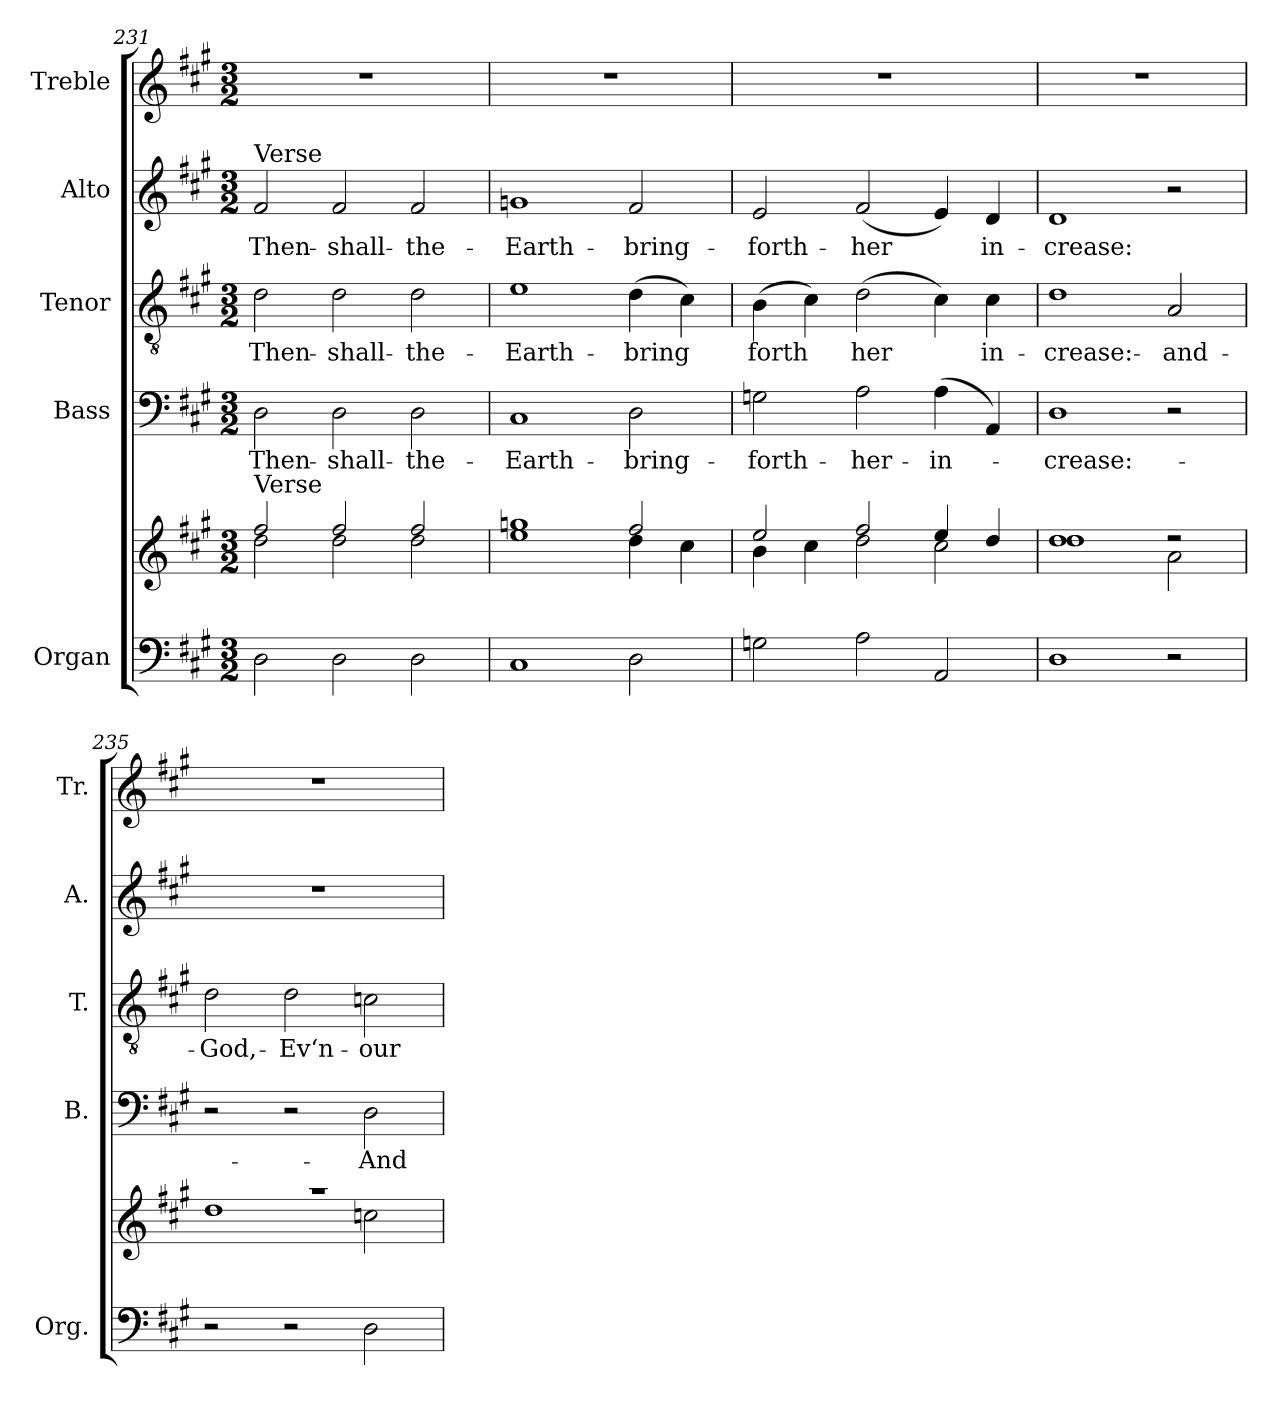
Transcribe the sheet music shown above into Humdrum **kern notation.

**kern	**kern	**kern	**text	**kern	**text	**kern	**text	**kern
*part5	*part5	*part4	*part4	*part3	*part3	*part2	*part2	*part1
*staff6	*staff5	*staff4	*staff4	*staff3	*staff3	*staff2	*staff2	*staff1
*I"Organ	*	*I"Bass	*	*I"Tenor	*	*I"Alto	*	*I"Treble
*I'Org.	*	*I'B.	*	*I'T.	*	*I'A.	*	*I'Tr.
!!LO:LB:g=z
*clefF4	*clefG2	*clefF4	*	*clefGv2	*	*clefG2	*	*clefG2
*	*	*	*	*ITrd7c12	*	*	*	*
*k[f#c#g#]	*k[f#c#g#]	*k[f#c#g#]	*	*k[f#c#g#]	*	*k[f#c#g#]	*	*k[f#c#g#]
*A:	*A:	*A:	*	*A:	*	*A:	*	*A:
*M3/2	*M3/2	*M3/2	*	*M3/2	*	*M3/2	*	*M3/2
=231	=231	=231	=231	=231	=231	=231	=231	=231
*	*^	*	*	*	*	*	*	*
!	!	!	!	!LO:LY:b:color=#000000	!	!	!	!	!
!	!	!	!	!	!	!LO:LY:b:color=#000000	!	!	!
!	!	!	!	!	!	!	!LO:TX:a:t=Verse	!	!
!	!LO:TX:a:t=Verse	!	!	!	!	!	!	!	!
!	!	!	!	!	!	!	!	!LO:LY:b:color=#000000	!LO:N:vis=1
2Di\	2ff#i/	2ddi\	2Di\	-Then-	2Di\	-Then-	2f#i/	-Then-	1.r
!	!	!	!	!LO:LY:b:color=#000000	!	!	!	!	!
!	!	!	!	!	!	!LO:LY:b:color=#000000	!	!	!
!	!	!	!	!	!	!	!	!LO:LY:b:color=#000000	!
2Di\	2ff#i/	2ddi\	2Di\	-shall-	2Di\	-shall-	2f#i/	-shall-	.
!	!	!	!	!LO:LY:b:color=#000000	!	!	!	!	!
!	!	!	!	!	!	!LO:LY:b:color=#000000	!	!	!
!	!	!	!	!	!	!	!	!LO:LY:b:color=#000000	!
2Di\	2ff#i/	2ddi\	2Di\	-the-	2Di\	-the-	2f#i/	-the-	.
=232	=232	=232	=232	=232	=232	=232	=232	=232	=232
!	!	!	!	!LO:LY:b:color=#000000	!	!	!	!	!
!	!	!	!	!	!	!LO:LY:b:color=#000000	!	!	!
!	!	!	!	!	!	!	!	!LO:LY:b:color=#000000	!LO:N:vis=1
1C#i	1ggni	1eei	1C#i	-Earth-	1Ei	-Earth-	1gni	-Earth-	1.r
!	!	!	!	!LO:LY:b:color=#000000	!	!	!	!	!
!	!	!	!	!	!	!LO:LY:b:color=#000000	!	!	!
!	!	!	!	!	!	!	!	!LO:LY:b:color=#000000	!
2Di\	2ff#i/	4ddi\	2Di\	-bring-	(4Di\	-bring	2f#i/	-bring-	.
.	.	4cc#i\	.	.	4C#i\)	.	.	.	.
=233	=233	=233	=233	=233	=233	=233	=233	=233	=233
!	!	!	!	!LO:LY:b:color=#000000	!	!	!	!	!
!	!	!	!	!	!	!LO:LY:b:color=#000000	!	!	!
!	!	!	!	!	!	!	!	!LO:LY:b:color=#000000	!LO:N:vis=1
2Gni\	2eei/	4bi\	2Gni\	-forth-	(4BBi\	forth	2ei/	-forth-	1.r
.	.	4cc#i\	.	.	4C#i\)	.	.	.	.
!	!	!	!	!LO:LY:b:color=#000000	!	!	!	!	!
!	!	!	!	!	!	!LO:LY:b:color=#000000	!	!	!
!	!	!	!	!	!	!	!	!LO:LY:b:color=#000000	!
2Ai\	2ff#i/	2ddi\	2Ai\	-her-	(2Di\	her	(2f#i/	-her	.
!	!	!	!	!LO:LY:b:color=#000000	!	!	!	!	!
2AAi/	4eei/	2cc#i\	(4Ai\	-in-	4C#i\)	.	4ei/)	.	.
!	!	!	!	!	!	!LO:LY:b:color=#000000	!	!	!
!	!	!	!	!	!	!	!	!LO:LY:b:color=#000000	!
.	4ddi/	.	4AAi/)	.	4C#i\	in-	4di/	in-	.
=234	=234	=234	=234	=234	=234	=234	=234	=234	=234
!	!	!	!	!LO:LY:b:color=#000000	!	!	!	!	!
!	!	!	!	!	!	!LO:LY:b:color=#000000	!	!	!
!	!	!	!	!	!	!	!	!LO:LY:b:color=#000000	!LO:N:vis=1
1Di	1ddi	1ddi	1Di	-crease:-	1Di	-crease:-	1di	-crease:-	1.r
!	!	!	!	!	!	!LO:LY:b:color=#000000	!	!	!
2r	2r	2ai\	2r	.	2AAi/	-and-	2r	.	.
=235	=235	=235	=235	=235	=235	=235	=235	=235	=235
!	!LO:N:vis=1	!	!	!	!	!	!	!	!
!	!	!	!	!	!	!LO:LY:b:color=#000000	!LO:N:vis=1	!	!LO:N:vis=1
2r	1.r	1ddi	2r	.	2Di\	-God,-	1.r	.	1.r
!	!	!	!	!	!	!LO:LY:b:color=#000000	!	!	!
2r	.	.	2r	.	2Di\	-Ev‘n-	.	.	.
!	!	!	!	!LO:LY:b:color=#000000	!	!	!	!	!
!	!	!	!	!	!	!LO:LY:b:color=#000000	!	!	!
2Di\	.	2ccni\	2Di\	-And-	2Cni\	-our-	.	.	.
*	*v	*v	*	*	*	*	*	*	*
=	=	=	=	=	=	=	=	=
*-	*-	*-	*-	*-	*-	*-	*-	*-
